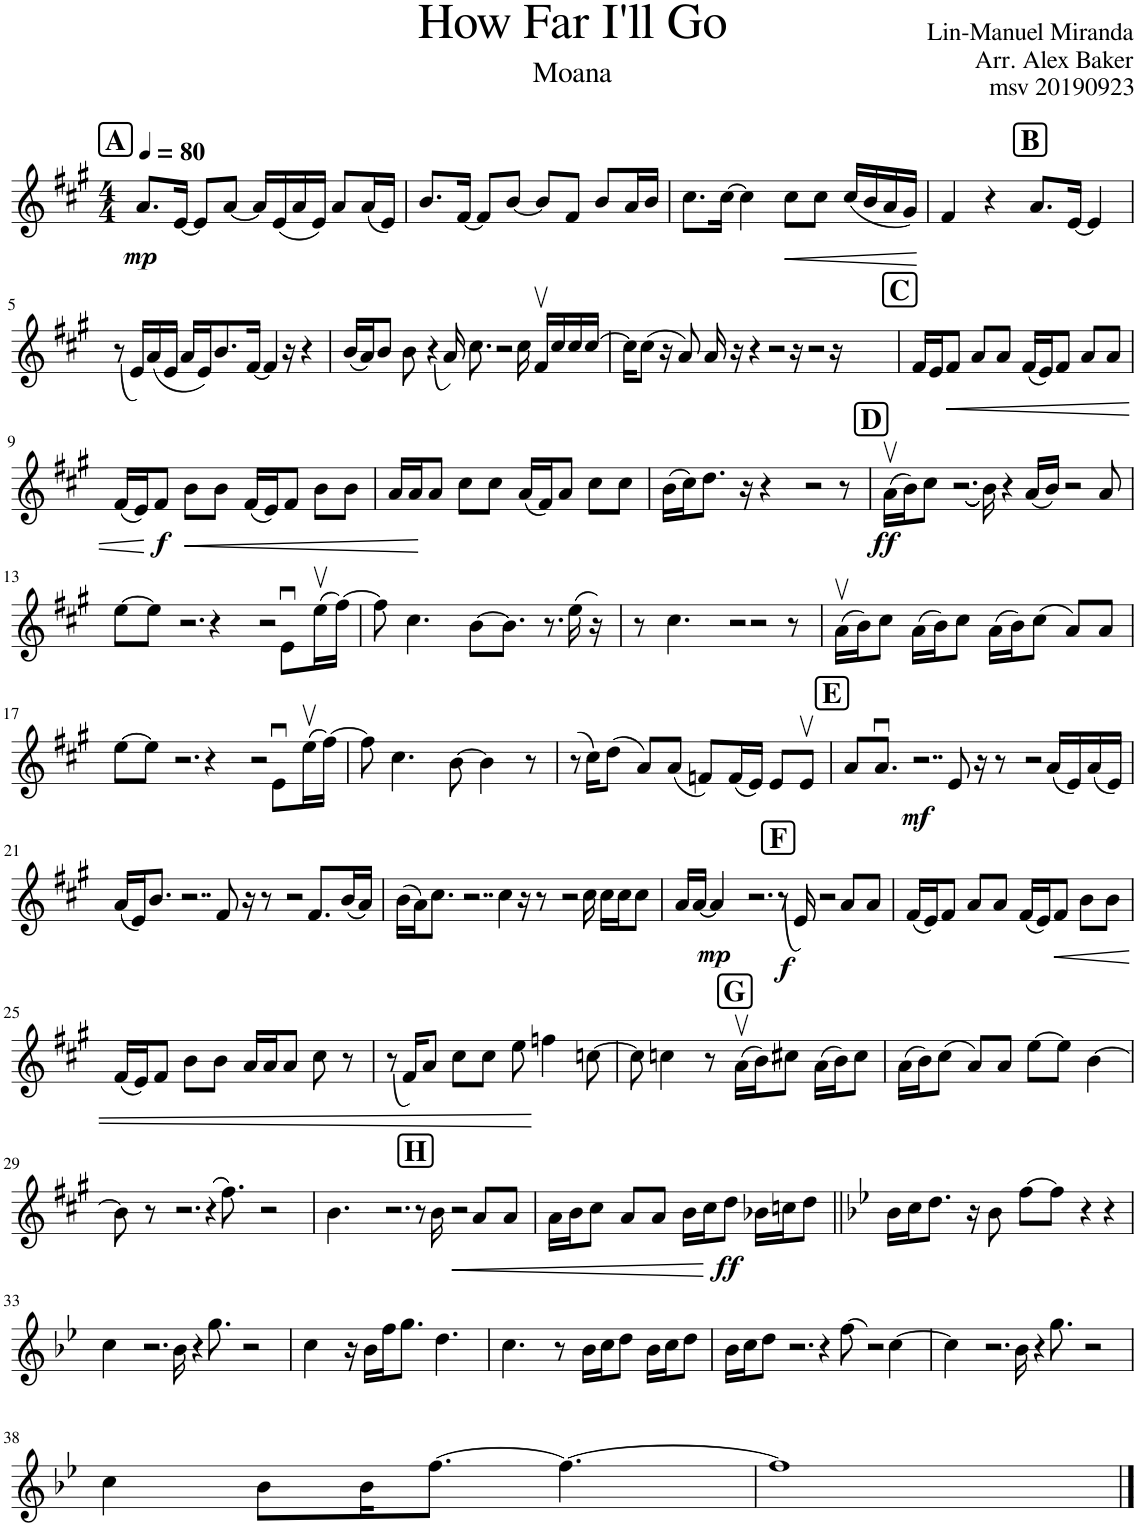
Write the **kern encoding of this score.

**kern	**dynam
*part1	*part1
*staff1	*staff1
*I"Violin	*
*I'Vln.	*
*clefG2	*
*k[f#c#g#]	*
*M4/4	*
*MM80	*
!!LO:REH:place=s1:a:B:cj:fs=14:t=A
=1	=1
!	!LO:DY:b
8.a/L	mp
[16e/Jk	.
8e/L]	.
[8a/J	.
16a/LL]	.
(16e/	.
16a/	.
16e/JJ)	.
8a/L	.
(16a/L	.
16e/JJ)	.
=2	=2
8.b/L	.
[16f#/Jk	.
8f#/L]	.
[8b/J	.
8b/L]	.
8f#/J	.
8b/L	.
16a/L	.
16b/JJ	.
=3	=3
8.cc#\L	.
[16cc#\Jk	.
4cc#\]	.
!	!LO:HP:b
8cc#\L	<
8cc#\J	.
(16cc#/LL	.
16b/	.
16a/	.
16g#/JJ)	.
.	[
!!LO:REH:place=s1:a:B:cj:fs=14:t=B:qo=2
=4	=4
4f#/	.
4r	.
8.a/L	.
[16e/Jk	.
4e/]	.
!!LO:LB:g=z
=5	=5
8r	.
(16e/LL	.
(16a/	.
16e/JJ	.
16a/LL	.
16e/J)	.
8.b/	.
[16f#/Jk	.
4f#/]	.
16r	.
4r	.
=6	=6
(16b/LL	.
16a/J)	.
8b/J	.
8b\	.
4r	.
(16a/	.
8.cc#\	.
4.r	.
16cc#\	.
16f#v/LL	.
16cc#/	.
16cc#/	.
[16cc#/JJ	.
=7	=7
16cc#\KL]	.
8r	.
(8cc#\J	.
16r	.
8a/)	.
16a/	.
16r	.
4r	.
2r	.
16r	.
4.r	.
16r	.
!!LO:REH:place=s1:a:B:cj:fs=14:t=C
=8	=8
16f#/LL	.
8r	.
16e/J	.
!	!LO:HP:b
8f#/J	<
8a/L	.
8a/J	.
(16f#/LL	.
16e/J)	.
8f#/J	.
8a/L	.
8a/J	.
!!LO:LB:g=z
=9	=9
(16f#/LL	.
16e/J)	.
!	!LO:DY:n=1:b
8f#/J	[ f
!	!LO:HP:b
8b\L	<
8b\J	.
(16f#/LL	.
16e/J)	.
8f#/J	.
8b\L	.
8b\J	.
=10	=10
16a/LL	.
16a/J	.
8a/J	[
8cc#\L	.
8cc#\J	.
(16a/LL	.
16f#/J)	.
8a/J	.
8cc#\L	.
8cc#\J	.
=11	=11
(16b\LL	.
16cc#\J)	.
8.dd\J	.
16r	.
4r	.
4.r	.
8r	.
!!LO:REH:place=s1:a:B:cj:fs=14:t=D
=12	=12
!	!LO:DY:b
(16av\LL	ff
8r	.
16b\J)	.
8cc#\J	.
(((2.r	.
16b\)))	.
4r	.
(16a/LL	.
16b/JJ)	.
4.r	.
8a/	.
!!LO:LB:g=z
=13	=13
[8ee\L	.
8r	.
8ee\J]	.
2.r	.
4r	.
4.r	.
8eu\L	.
(16eev\L	.
[16ff#\JJ)	.
=14	=14
8ff#\]	.
8r	.
4.cc#\	.
[8b\L	.
8.b\J]	.
8.r	.
16ee\	.
16r	.
=15	=15
8r	.
4.cc#\	.
2r	.
4.r	.
8r	.
=16	=16
(16av\LL	.
8r	.
16b\J)	.
8cc#\J	.
(16a\LL	.
16b\J)	.
8cc#\J	.
(16a\LL	.
16b\J)	.
(8cc#\J	.
8a/L)	.
8a/J	.
!!LO:LB:g=z
=17	=17
[8ee\L	.
8ee\J]	.
2.r	.
4r	.
4.r	.
8eu\L	.
(16eev\L	.
[16ff#\JJ)	.
=18	=18
8ff#\]	.
8r	.
4.cc#\	.
[8b\	.
4b\]	.
8r	.
=19	=19
8r	.
(16cc#\KL	.
(8dd\J	.
8a/L)	.
(8a/J	.
8fn/L)	.
(16f/L	.
16e/JJ)	.
8e/L	.
8ev/J	.
!!LO:REH:place=s1:a:B:cj:fs=14:t=E
=20	=20
8a/L	.
8.au/J	.
!LO:N:vis=2..	!LO:DY:b
16%11r	mf
8e/	.
16r	.
8r	.
4.r	.
(16a/LL	.
16e/)	.
(16a/	.
16e/JJ)	.
!!LO:LB:g=z
=21	=21
(16a/LL	.
8r	.
16e/J)	.
8.b/J	.
!LO:N:vis=2..	!
16%11r	.
8f#/	.
16r	.
8r	.
4.r	.
8.f#/L	.
(16b/L	.
16a/JJ)	.
=22	=22
(16b\LL	.
8r	.
16a\J)	.
8.cc#\J	.
!LO:N:vis=2..	!
16%11r	.
4cc#\	.
16r	.
8r	.
4.r	.
16cc#\	.
16cc#\LL	.
16cc#\J	.
8cc#\J	.
!!LO:REH:place=s1:a:B:cj:fs=14:t=F:qo=2
=23	=23
*^	*
16a/LL	8ryy	.
8r	.	.
!	!	!LO:DY:b
.	1ryy	mp
[16a/JJ	.	.
4a/]	.	.
!LO:N:vis=2.	!	!LO:DY:b
8%5r	.	f
8r	2ryy	.
(16e/	.	.
4.r	.	.
.	4ryy	.
8a/L	.	.
8a/J	.	.
.	16ryy	.
*v	*v	*
=24	=24
(16f#/LL	.
8r	.
16e/J)	.
8f#/J	.
8a/L	.
8a/J	.
(16f#/LL	.
16e/J)	.
!	!LO:HP:b
8f#/J	<
8b\L	.
8b\J	.
!!LO:LB:g=z
=25	=25
(16f#/LL	.
16e/J)	.
8f#/J	.
8b\L	.
8b\J	.
16a/LL	.
16a/J	.
8a/J	.
8cc#\	.
8r	.
=26	=26
8r	.
(16f#/KL	.
8a/J	.
8cc#\L	.
8cc#\J	.
8ee\	.
4ffn\	[
[8ccn\	.
!!LO:REH:place=s1:a:B:cj:fs=14:t=G:qo=2
=27	=27
8cc\]	.
4ccn\	.
8r	.
(16av\LL	.
16b\J)	.
8cc#X\J	.
(16a\LL	.
16b\J)	.
8cc#\J	.
=28	=28
(16a\LL	.
16b\J)	.
(8cc#\J	.
8a/L)	.
8a/J	.
[8ee\L	.
8ee\J]	.
[4b\	.
!!LO:LB:g=z
=29	=29
8b\]	.
8r	.
2.r	.
4r	.
(8.ff#\	.
4.r	.
!!LO:REH:place=s1:a:B:cj:fs=14:t=H:qo=2
=30	=30
4.b\	.
8r	.
!LO:N:vis=2.	!
8%5r	.
8r	.
16b\	.
!	!LO:HP:b
4.r	<
8a/L	.
8a/J	.
=31	=31
16a\LL	.
8r	.
16b\J	.
8cc#\J	.
8a/L	.
8a/J	.
!	!LO:DY:b
16b\LL	ff
16cc#\J	.
8dd\J	[
16b-X\LL	.
16ccn\J	.
8dd\J	.
=32||	=32||
*k[b-e-]	*
16b-\LL	.
16cc\J	.
8.dd\J	.
16r	.
8b-\	.
[8ff\L	.
8ff\J]	.
4r	.
8r	.
!!LO:LB:g=z
=33	=33
4cc\	.
8r	.
2.r	.
16b-\	.
4r	.
8.gg\	.
4.r	.
=34	=34
4cc\	.
8r	.
16r	.
16b-\LL	.
16ff\J	.
8.gg\J	.
4.dd\	.
=35	=35
4.cc\	.
8r	.
16b-\LL	.
16cc\J	.
8dd\J	.
16b-\LL	.
16cc\J	.
8dd\J	.
=36	=36
16b-\LL	.
16cc\J	.
8dd\J	.
2.r	.
4r	.
[8ff\	.
4.r	.
[4cc\	.
=37	=37
4cc\]	.
8r	.
2.r	.
16b-\	.
4r	.
8.gg\	.
4.r	.
!!LO:LB:g=z
=38	=38
4cc\	.
8r	.
8b-\L	.
16b-\K	.
[8.ff\J	.
4.ff\_	.
=39	=39
1ff]	.
==	==
*-	*-
